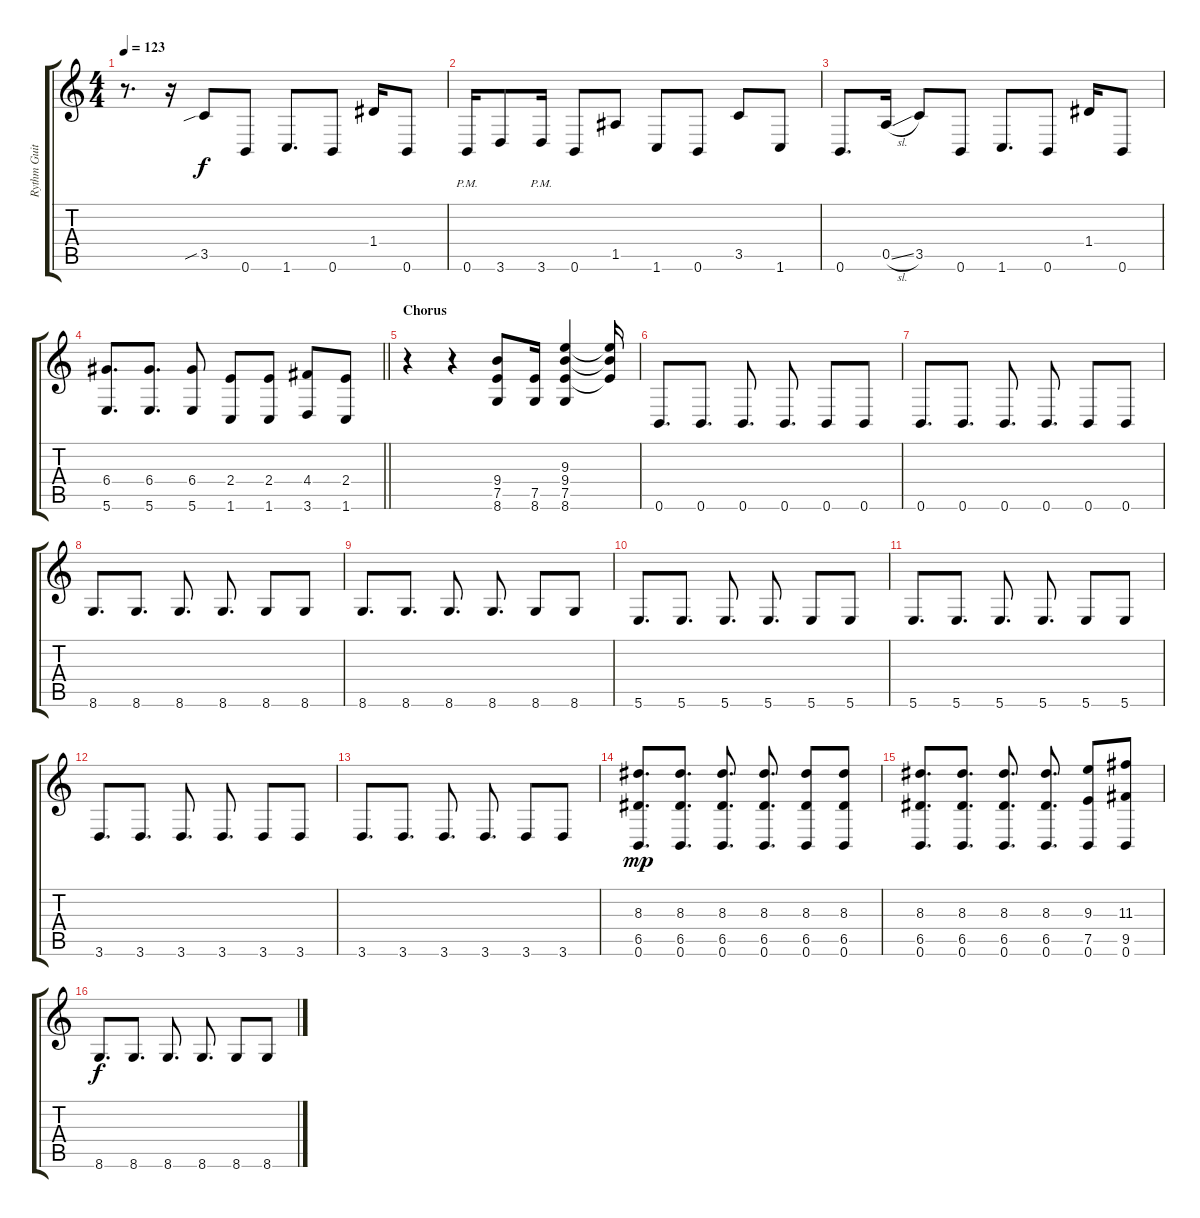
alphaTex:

\track ("Rythm Guitar 2" "Rythm Guit") {instrument distortionguitar}
\staff {score tabs}
\tuning (E4 B3 G3 D3 A2 B1) {hide}
\ts (4 4)
\tempo 123
\clef g2
\ks c
r.8{d dy f} r.16 3.5{sib}.8 0.6.8 1.6.8{d} 0.6.8 1.4.16 0.6.8 |
0.6{pm}.16 3.6.8 3.6{pm}.16 0.6.8 1.5.8 1.6.8 0.6.8 3.5.8 1.6.8 |
0.6.8{d} 0.5{sl}.16 3.5.8 0.6.8 1.6.8{d} 0.6.8 1.4.16 0.6.8 |
\barLineRight lightlight
(6.4 5.6).8{d} (6.4 5.6).8{d} (6.4 5.6).8 (2.4 1.6).8 (2.4 1.6).8 (4.4 3.6).8 (2.4 1.6).8 |
\section ("" "Chorus")
r.4 r.4 (9.4 7.5 8.6).8 (7.5 8.6).16 (9.3 9.4 7.5 8.6).4 (9.3{t} 9.4{t} 7.5{t}).16 |
0.6.8{d} 0.6.8{d} 0.6.8{d} 0.6.8{d} 0.6.8 0.6.8 |
0.6.8{d} 0.6.8{d} 0.6.8{d} 0.6.8{d} 0.6.8 0.6.8 |
8.6.8{d} 8.6.8{d} 8.6.8{d} 8.6.8{d} 8.6.8 8.6.8 |
8.6.8{d} 8.6.8{d} 8.6.8{d} 8.6.8{d} 8.6.8 8.6.8 |
5.6.8{d} 5.6.8{d} 5.6.8{d} 5.6.8{d} 5.6.8 5.6.8 |
5.6.8{d} 5.6.8{d} 5.6.8{d} 5.6.8{d} 5.6.8 5.6.8 |
3.6.8{d} 3.6.8{d} 3.6.8{d} 3.6.8{d} 3.6.8 3.6.8 |
3.6.8{d} 3.6.8{d} 3.6.8{d} 3.6.8{d} 3.6.8 3.6.8 |
(8.3 6.5 0.6).8{d dy mp} (8.3 6.5 0.6).8{d} (8.3 6.5 0.6).8{d} (8.3 6.5 0.6).8{d} (8.3 6.5 0.6).8 (8.3 6.5 0.6).8 |
(8.3 6.5 0.6).8{d} (8.3 6.5 0.6).8{d} (8.3 6.5 0.6).8{d} (8.3 6.5 0.6).8{d} (9.3 7.5 0.6).8 (11.3 9.5 0.6).8 |
8.6.8{d dy f} 8.6.8{d} 8.6.8{d} 8.6.8{d} 8.6.8 8.6.8
